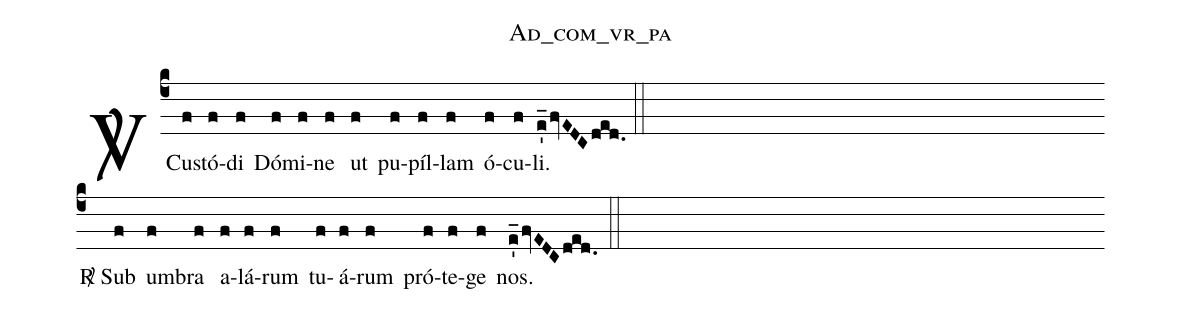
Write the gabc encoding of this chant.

name:Ad_com_vr_pa;
%%
(c4)
<sp>V/</sp> Cu(f)stó(f)di(f) Dó(f)mi(f)ne(f) ut(f) pu(f)píl(f)lam(f) ó(f)cu(f)li.(e'_fvEDCded.) (::) (Z-)
<sp>R/</sp> Sub(f) um(f)bra(f) a(f)lá(f)rum(f) tu(f)á(f)rum(f) pró(f)te(f)ge(f) nos.(e'_fvEDCded.) (::)
